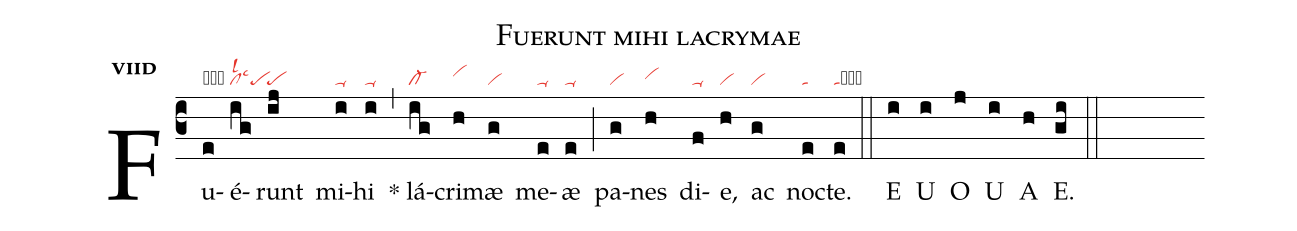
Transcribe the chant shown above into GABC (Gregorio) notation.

name:Fuerunt mihi lacrymae;
office-part:an;
mode:7d;
nabc-lines:1;
%%
initial-style: 1;
name: Fuerunt mihi lacrimae;
mode:7;
office-part: Antiphona;
annotation: Ant.;
annotation:vii d;
nabc-lines:1;
%%
(c3) Fu(e|obta)é(ig|cllsl2lsc3pe)runt(ij|pe) mi(i|ta-)hi(i|ta-) (,) <sp>*</sp> lá(ig|cl-)cri(h|vihi)mæ(g|vi) me(e|ta-)æ(e|ta-) (;) pa(g|vi)nes(h|vihh) di(f|ta-)e,(h|vi) ac(g|vi) noc(e|ta)te.(e|tacb) (::)
<eu> E(i) U(i) O(j) U(i) A(h) E.(gi) </eu> (::)
